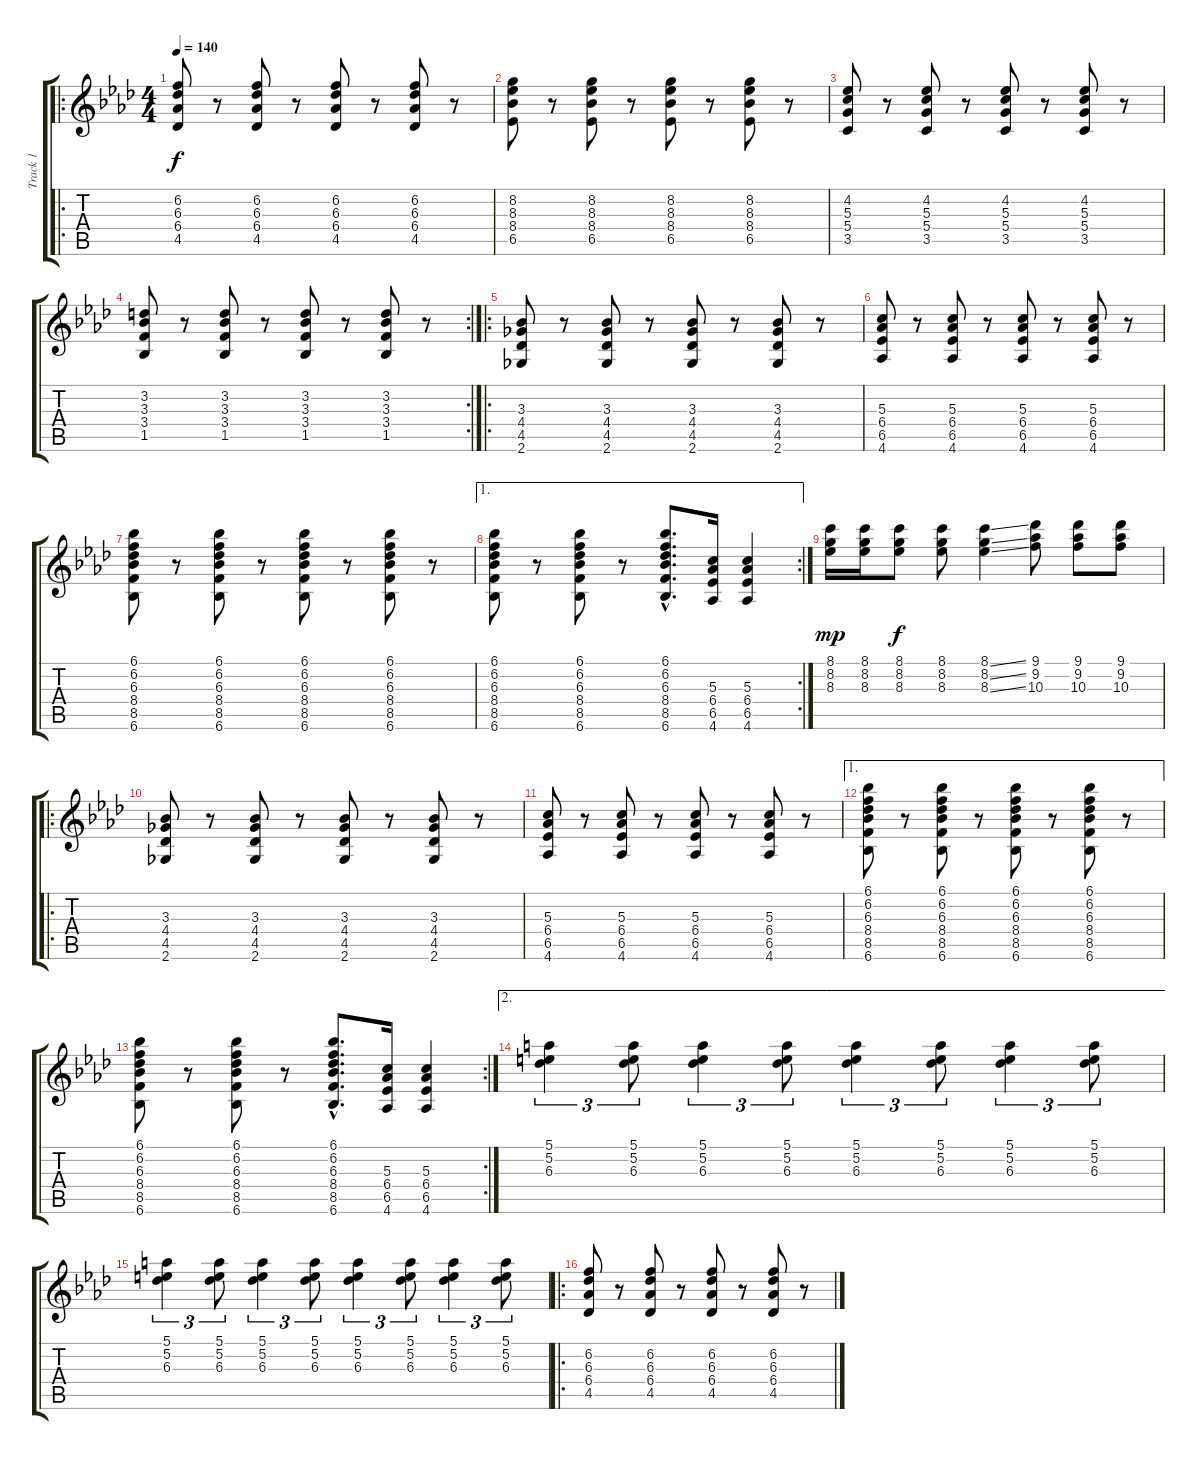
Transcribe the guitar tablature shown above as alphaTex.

\track ("Track 1" "Track 1") {instrument overdrivenguitar}
\staff {score tabs}
\tuning (E4 B3 G3 D3 A2 E2) {hide}
\ro
\ts (4 4)
\tempo 140
\clef g2
\ks fminor
(6.2 6.3 6.4 4.5).8{dy f} r.8 (6.2 6.3 6.4 4.5).8 r.8 (6.2 6.3 6.4 4.5).8 r.8 (6.2 6.3 6.4 4.5).8 r.8 |
(8.2 8.3 8.4 6.5).8 r.8 (8.2 8.3 8.4 6.5).8 r.8 (8.2 8.3 8.4 6.5).8 r.8 (8.2 8.3 8.4 6.5).8 r.8 |
(4.2 5.3 5.4 3.5).8 r.8 (4.2 5.3 5.4 3.5).8 r.8 (4.2 5.3 5.4 3.5).8 r.8 (4.2 5.3 5.4 3.5).8 r.8 |
\rc 2
(3.2 3.3 3.4 1.5).8 r.8 (3.2 3.3 3.4 1.5).8 r.8 (3.2 3.3 3.4 1.5).8 r.8 (3.2 3.3 3.4 1.5).8 r.8 |
\ro
(3.3 4.4 4.5 2.6).8 r.8 (3.3 4.4 4.5 2.6).8 r.8 (3.3 4.4 4.5 2.6).8 r.8 (3.3 4.4 4.5 2.6).8 r.8 |
(5.3 6.4 6.5 4.6).8 r.8 (5.3 6.4 6.5 4.6).8 r.8 (5.3 6.4 6.5 4.6).8 r.8 (5.3 6.4 6.5 4.6).8 r.8 |
(6.1 6.2 6.3 8.4 8.5 6.6).8 r.8 (6.1 6.2 6.3 8.4 8.5 6.6).8 r.8 (6.1 6.2 6.3 8.4 8.5 6.6).8 r.8 (6.1 6.2 6.3 8.4 8.5 6.6).8 r.8 |
\ae 1
\rc 2
(6.1 6.2 6.3 8.4 8.5 6.6).8 r.8 (6.1 6.2 6.3 8.4 8.5 6.6).8 r.8 (6.1{hac} 6.2{hac} 6.3{hac} 8.4{hac} 8.5{hac} 6.6{hac}).8{d} (5.3 6.4 6.5 4.6).16 (5.3 6.4 6.5 4.6).4 |
(8.1 8.2 8.3).16{dy mp} (8.1 8.2 8.3).16 (8.1 8.2 8.3).8{dy f} (8.1 8.2 8.3).8 (8.1{ss} 8.2{ss} 8.3{ss}).4 (9.1 9.2 10.3).8 (9.1 9.2 10.3).8 (9.1 9.2 10.3).8 |
\ro
(3.3 4.4 4.5 2.6).8 r.8 (3.3 4.4 4.5 2.6).8 r.8 (3.3 4.4 4.5 2.6).8 r.8 (3.3 4.4 4.5 2.6).8 r.8 |
(5.3 6.4 6.5 4.6).8 r.8 (5.3 6.4 6.5 4.6).8 r.8 (5.3 6.4 6.5 4.6).8 r.8 (5.3 6.4 6.5 4.6).8 r.8 |
\ae 1
(6.1 6.2 6.3 8.4 8.5 6.6).8 r.8 (6.1 6.2 6.3 8.4 8.5 6.6).8 r.8 (6.1 6.2 6.3 8.4 8.5 6.6).8 r.8 (6.1 6.2 6.3 8.4 8.5 6.6).8 r.8 |
\rc 2
(6.1 6.2 6.3 8.4 8.5 6.6).8 r.8 (6.1 6.2 6.3 8.4 8.5 6.6).8 r.8 (6.1{hac} 6.2{hac} 6.3{hac} 8.4{hac} 8.5{hac} 6.6{hac}).8{d} (5.3 6.4 6.5 4.6).16 (5.3 6.4 6.5 4.6).4 |
\ae 2
(5.1 5.2 6.3).4{tu (3 2)} (5.1 5.2 6.3).8{tu (3 2)} (5.1 5.2 6.3).4{tu (3 2)} (5.1 5.2 6.3).8{tu (3 2)} (5.1 5.2 6.3).4{tu (3 2)} (5.1 5.2 6.3).8{tu (3 2)} (5.1 5.2 6.3).4{tu (3 2)} (5.1 5.2 6.3).8{tu (3 2)} |
(5.1 5.2 6.3).4{tu (3 2)} (5.1 5.2 6.3).8{tu (3 2)} (5.1 5.2 6.3).4{tu (3 2)} (5.1 5.2 6.3).8{tu (3 2)} (5.1 5.2 6.3).4{tu (3 2)} (5.1 5.2 6.3).8{tu (3 2)} (5.1 5.2 6.3).4{tu (3 2)} (5.1 5.2 6.3).8{tu (3 2)} |
\ro
(6.2 6.3 6.4 4.5).8 r.8 (6.2 6.3 6.4 4.5).8 r.8 (6.2 6.3 6.4 4.5).8 r.8 (6.2 6.3 6.4 4.5).8 r.8
